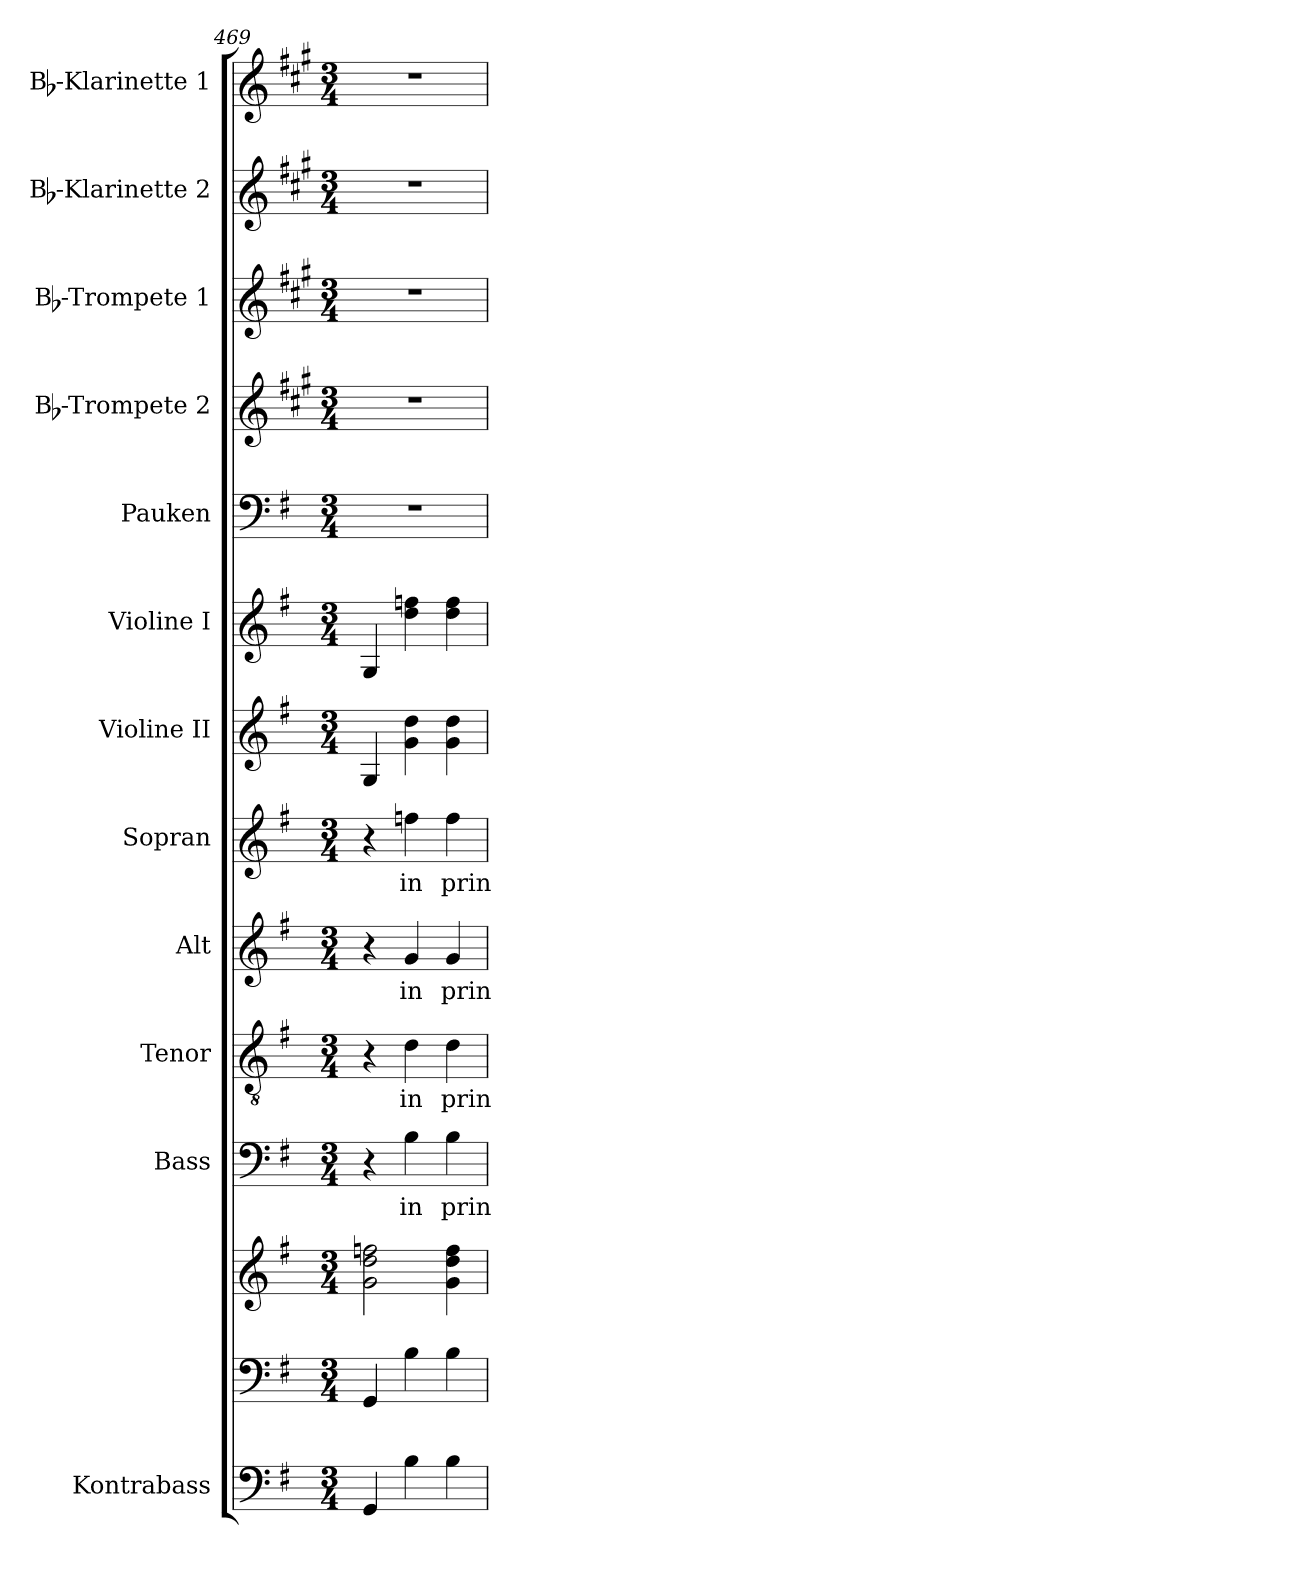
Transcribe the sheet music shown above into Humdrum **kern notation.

**kern	**kern	**kern	**kern	**text	**kern	**text	**kern	**text	**kern	**text	**kern	**kern	**kern	**kern	**kern	**kern	**kern
*part13	*part12	*part12	*part11	*part11	*part10	*part10	*part9	*part9	*part8	*part8	*part7	*part6	*part5	*part4	*part3	*part2	*part1
*staff14	*staff13	*staff12	*staff11	*staff11	*staff10	*staff10	*staff9	*staff9	*staff8	*staff8	*staff7	*staff6	*staff5	*staff4	*staff3	*staff2	*staff1
*I"Kontrabass	*	*	*I"Bass	*	*I"Tenor	*	*I"Alt	*	*I"Sopran	*	*I"Violine II	*I"Violine I	*I"Pauken	*I"Bb-Trompete 2	*I"Bb-Trompete 1	*I"Bb-Klarinette 2	*I"Bb-Klarinette 1
*I'Kb.	*	*	*I'B.	*	*I'T.	*	*I'A.	*	*I'S.	*	*I'Vl. II	*I'Vl. I	*I'Pk.	*I'Bb Trp. 2	*I'Bb Trp. 1	*I'Bb Kl. 2	*I'Bb Kl. 1
*clefF4	*clefF4	*clefG2	*clefF4	*	*clefGv2	*	*clefG2	*	*clefG2	*	*clefG2	*clefG2	*clefF4	*clefG2	*clefG2	*clefG2	*clefG2
*ITrd7c12	*	*	*	*	*	*	*	*	*	*	*	*	*	*ITrd1c2	*ITrd1c2	*ITrd1c2	*ITrd1c2
*k[f#]	*k[f#]	*k[f#]	*k[f#]	*	*k[f#]	*	*k[f#]	*	*k[f#]	*	*k[f#]	*k[f#]	*k[f#]	*k[f#]	*k[f#]	*k[f#]	*k[f#]
*G:	*G:	*G:	*G:	*	*G:	*	*G:	*	*G:	*	*G:	*G:	*G:	*G:	*G:	*G:	*G:
*M3/4	*M3/4	*M3/4	*M3/4	*	*M3/4	*	*M3/4	*	*M3/4	*	*M3/4	*M3/4	*M3/4	*M3/4	*M3/4	*M3/4	*M3/4
=469	=469	=469	=469	=469	=469	=469	=469	=469	=469	=469	=469	=469	=469	=469	=469	=469	=469
4GGG/	4GG/	2g\ 2dd\ 2ffn\	4r	.	4r	.	4r	.	4r	.	4G/	4G/	2.r	2.r	2.r	2.r	2.r
!	!	!	!	!LO:LY:b	!	!LO:LY:b	!	!LO:LY:b	!	!LO:LY:b	!	!	!	!	!	!	!
4BB\	4B\	.	4B\	in	4d\	in	4g/	in	4ffn\	in	4g\ 4dd\	4dd\ 4ffn\	.	.	.	.	.
!	!	!	!	!LO:LY:b	!	!LO:LY:b	!	!LO:LY:b	!	!LO:LY:b	!	!	!	!	!	!	!
4BB\	4B\	4g\ 4dd\ 4ff\	4B\	prin-	4d\	prin-	4g/	prin-	4ff\	prin-	4g\ 4dd\	4dd\ 4ff\	.	.	.	.	.
=	=	=	=	=	=	=	=	=	=	=	=	=	=	=	=	=	=
*-	*-	*-	*-	*-	*-	*-	*-	*-	*-	*-	*-	*-	*-	*-	*-	*-	*-
